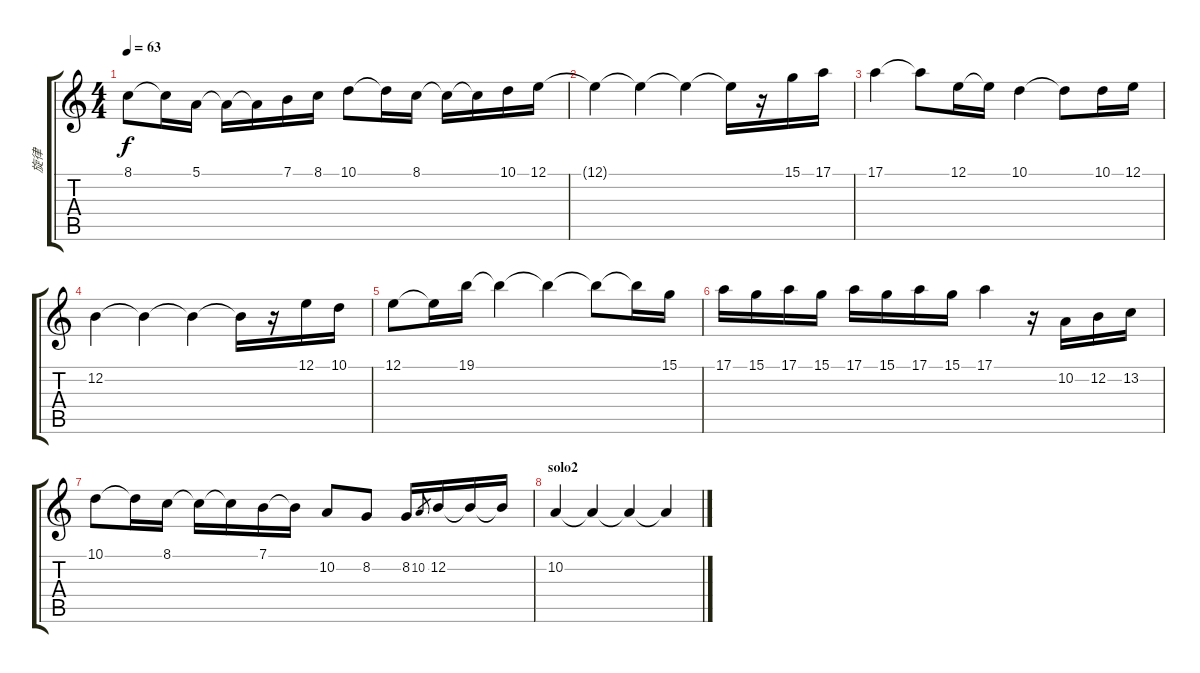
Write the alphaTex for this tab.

\track ("旋律" "旋律") {instrument voiceoohs}
\staff {score tabs}
\tuning (E4 B3 G3 D3 A2 E2) {hide}
\ts (4 4)
\tempo 63
\clef g2
\ks c
8.1.8{dy f} 8.1{t}.16 5.1.16 5.1{t}.16 5.1{t}.16 7.1.16 8.1.16 10.1.8 10.1{t}.16 8.1.16 8.1{t}.16 8.1{t}.16 10.1.16 12.1.16 |
12.1{t}.4 12.1{t}.4 12.1{t}.4 12.1{t}.16 r.16 15.1.16 17.1.16 |
17.1.4 17.1{t}.8 12.1.16 12.1{t}.16 10.1.4 10.1{t}.8 10.1.16 12.1.16 |
12.2.4 12.2{t}.4 12.2{t}.4 12.2{t}.16 r.16 12.1.16 10.1.16 |
12.1.8 12.1{t}.16 19.1.16 19.1{t}.4 19.1{t}.4 19.1{t}.8 19.1{t}.16 15.1.16 |
17.1.16 15.1.16 17.1.16 15.1.16 17.1.16 15.1.16 17.1.16 15.1.16 17.1.4 r.16 10.2.16 12.2.16 13.2.16 |
10.1.8 10.1{t}.16 8.1.16 8.1{t}.16 8.1{t}.16 7.1.16 7.1{t}.16 10.2.8 8.2.8 8.2.16 10.2.8{gr} 12.2.16 12.2{t}.16 12.2{t}.16 |
\section ("" "solo2")
10.2.4 10.2{t}.4 10.2{t}.4 10.2{t}.4
